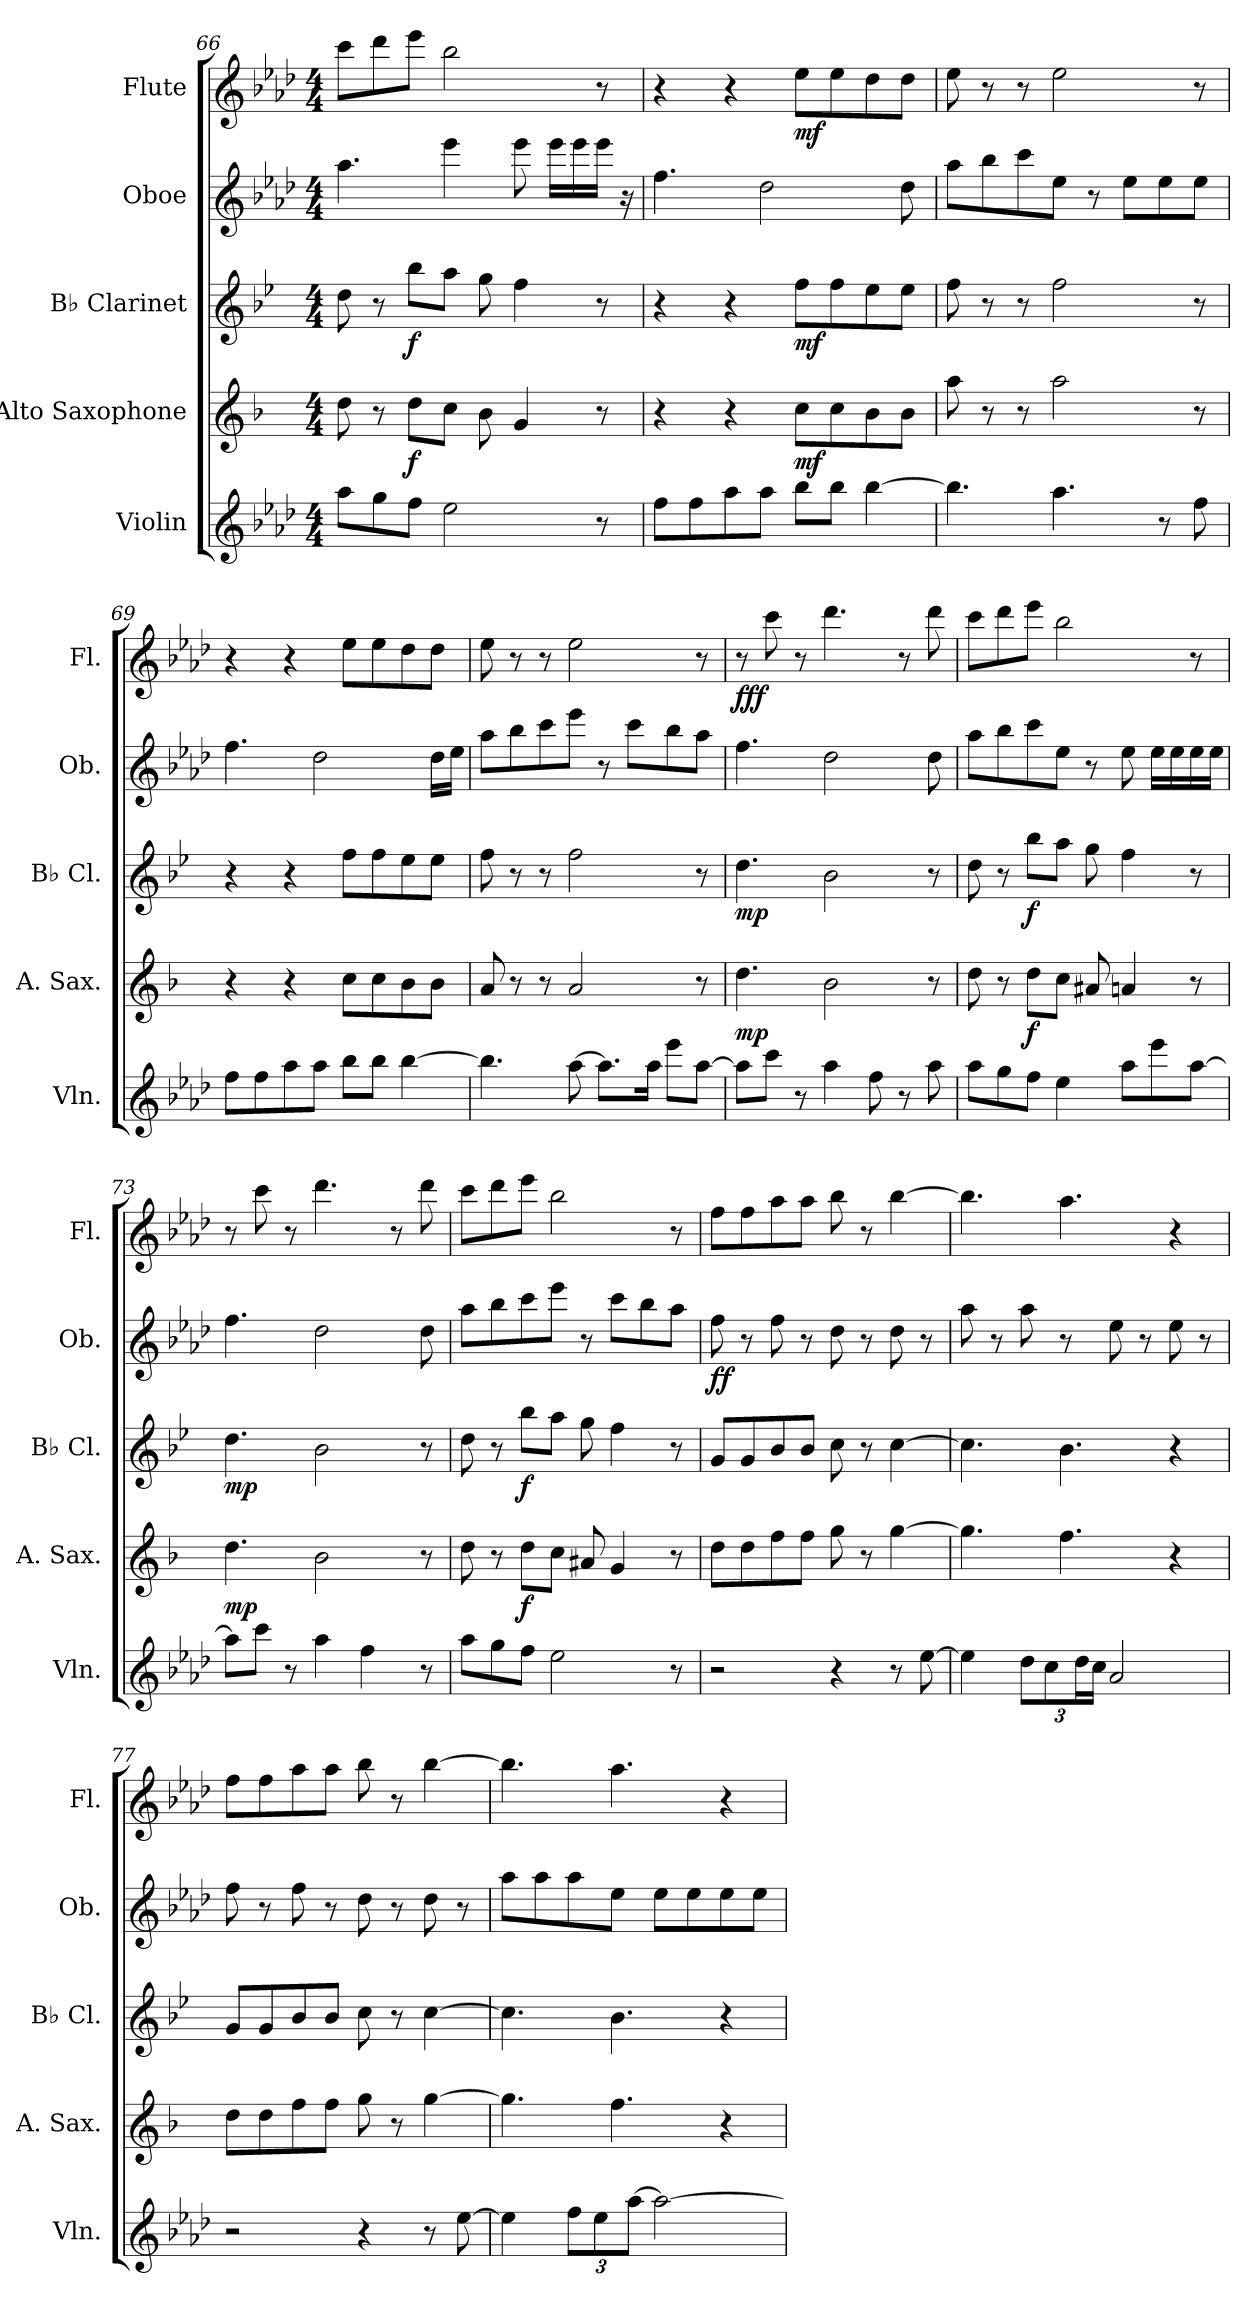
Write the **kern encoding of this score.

**kern	**kern	**dynam	**kern	**dynam	**kern	**dynam	**kern	**dynam
*part5	*part4	*part4	*part3	*part3	*part2	*part2	*part1	*part1
*staff5	*staff4	*staff4	*staff3	*staff3	*staff2	*staff2	*staff1	*staff1
*I"Violin	*I"Alto Saxophone	*	*I"B♭ Clarinet	*	*I"Oboe	*	*I"Flute	*
*I'Vln.	*I'A. Sax.	*	*I'B♭ Cl.	*	*I'Ob.	*	*I'Fl.	*
*clefG2	*clefG2	*	*clefG2	*	*clefG2	*	*clefG2	*
*	*ITrd5c9	*	*ITrd1c2	*	*	*	*	*
*k[b-e-a-d-]	*k[b-e-a-d-]	*	*k[b-e-a-d-]	*	*k[b-e-a-d-]	*	*k[b-e-a-d-]	*
*M4/4	*M4/4	*	*M4/4	*	*M4/4	*	*M4/4	*
=66	=66	=66	=66	=66	=66	=66	=66	=66
8aa-\L	8f\	.	8cc\	.	4.aa-\	.	8ccc\L	.
8gg\	8r	.	8r	.	.	.	8ddd-\	.
!	!	!LO:DY:b	!	!LO:DY:b	!	!	!	!
8ff\J	8f\L	f	8aa-\L	f	.	.	8eee-\J	.
2ee-\	8e-\J	.	8gg\J	.	4eee-\	.	2bb-\	.
.	8d-\	.	8ff\	.	.	.	.	.
.	4B-/	.	4ee-\	.	8eee-\	.	.	.
.	.	.	.	.	16eee-\LL	.	.	.
.	.	.	.	.	16eee-\	.	.	.
8r	8r	.	8r	.	16eee-\JJ	.	8r	.
.	.	.	.	.	16r	.	.	.
!!LO:LB:g=z
=67	=67	=67	=67	=67	=67	=67	=67	=67
8ff\L	4r	.	4r	.	4.ff\	.	4r	.
8ff\	.	.	.	.	.	.	.	.
8aa-\	4r	.	4r	.	.	.	4r	.
8aa-\J	.	.	.	.	2dd-\	.	.	.
!	!	!LO:DY:b	!	!LO:DY:b	!	!	!	!LO:DY:b
8bb-\L	8e-\L	mf	8ee-\L	mf	.	.	8ee-\L	mf
8bb-\J	8e-\	.	8ee-\	.	.	.	8ee-\	.
[4bb-\	8d-\	.	8dd-\	.	.	.	8dd-\	.
.	8d-\J	.	8dd-\J	.	8dd-\	.	8dd-\J	.
=68	=68	=68	=68	=68	=68	=68	=68	=68
4.bb-\]	8cc\	.	8ee-\	.	8aa-\L	.	8ee-\	.
.	8r	.	8r	.	8bb-\	.	8r	.
.	8r	.	8r	.	8ccc\	.	8r	.
4.aa-\	2cc\	.	2ee-\	.	8ee-\J	.	2ee-\	.
.	.	.	.	.	8r	.	.	.
.	.	.	.	.	8ee-\L	.	.	.
8r	.	.	.	.	8ee-\	.	.	.
8ff\	8r	.	8r	.	8ee-\J	.	8r	.
=69	=69	=69	=69	=69	=69	=69	=69	=69
8ff\L	4r	.	4r	.	4.ff\	.	4r	.
8ff\	.	.	.	.	.	.	.	.
8aa-\	4r	.	4r	.	.	.	4r	.
8aa-\J	.	.	.	.	2dd-\	.	.	.
8bb-\L	8e-\L	.	8ee-\L	.	.	.	8ee-\L	.
8bb-\J	8e-\	.	8ee-\	.	.	.	8ee-\	.
[4bb-\	8d-\	.	8dd-\	.	.	.	8dd-\	.
.	8d-\J	.	8dd-\J	.	16dd-\LL	.	8dd-\J	.
.	.	.	.	.	16ee-\JJ	.	.	.
!!LO:PB:g=z
=70	=70	=70	=70	=70	=70	=70	=70	=70
4.bb-\]	8c/	.	8ee-\	.	8aa-\L	.	8ee-\	.
.	8r	.	8r	.	8bb-\	.	8r	.
.	8r	.	8r	.	8ccc\	.	8r	.
[8aa-\	2c/	.	2ee-\	.	8eee-\J	.	2ee-\	.
8.aa-\L]	.	.	.	.	8r	.	.	.
.	.	.	.	.	8ccc\L	.	.	.
16aa-\Jk	.	.	.	.	.	.	.	.
8eee-\L	.	.	.	.	8bb-\	.	.	.
[8aa-\J	8r	.	8r	.	8aa-\J	.	8r	.
=71	=71	=71	=71	=71	=71	=71	=71	=71
!	!	!LO:DY:b	!	!LO:DY:b	!	!	!	!LO:DY:b
8aa-\L]	4.f\	mp	4.cc\	mp	4.ff\	.	8r	fff
8ccc\J	.	.	.	.	.	.	8ccc\	.
8r	.	.	.	.	.	.	8r	.
4aa-\	2d-\	.	2a-\	.	2dd-\	.	4.ddd-\	.
8ff\	.	.	.	.	.	.	.	.
8r	.	.	.	.	.	.	8r	.
8aa-\	8r	.	8r	.	8dd-\	.	8ddd-\	.
=72	=72	=72	=72	=72	=72	=72	=72	=72
8aa-\L	8f\	.	8cc\	.	8aa-\L	.	8ccc\L	.
8gg\	8r	.	8r	.	8bb-\	.	8ddd-\	.
!	!	!LO:DY:b	!	!LO:DY:b	!	!	!	!
8ff\J	8f\L	f	8aa-\L	f	8ccc\	.	8eee-\J	.
4ee-\	8e-\J	.	8gg\J	.	8ee-\J	.	2bb-\	.
.	8c#X/	.	8ff\	.	8r	.	.	.
8aa-\L	4cn/	.	4ee-\	.	8ee-\	.	.	.
8eee-\	.	.	.	.	16ee-\LL	.	.	.
.	.	.	.	.	16ee-\	.	.	.
[8aa-\J	8r	.	8r	.	16ee-\	.	8r	.
.	.	.	.	.	16ee-\JJ	.	.	.
=73	=73	=73	=73	=73	=73	=73	=73	=73
!	!	!LO:DY:b	!	!LO:DY:b	!	!	!	!
8aa-\L]	4.f\	mp	4.cc\	mp	4.ff\	.	8r	.
8ccc\J	.	.	.	.	.	.	8ccc\	.
8r	.	.	.	.	.	.	8r	.
4aa-\	2d-\	.	2a-\	.	2dd-\	.	4.ddd-\	.
4ff\	.	.	.	.	.	.	.	.
.	.	.	.	.	.	.	8r	.
8r	8r	.	8r	.	8dd-\	.	8ddd-\	.
!!LO:LB:g=z
=74	=74	=74	=74	=74	=74	=74	=74	=74
8aa-\L	8f\	.	8cc\	.	8aa-\L	.	8ccc\L	.
8gg\	8r	.	8r	.	8bb-\	.	8ddd-\	.
!	!	!LO:DY:b	!	!LO:DY:b	!	!	!	!
8ff\J	8f\L	f	8aa-\L	f	8ccc\	.	8eee-\J	.
2ee-\	8e-\J	.	8gg\J	.	8eee-\J	.	2bb-\	.
.	8c#X/	.	8ff\	.	8r	.	.	.
.	4B-/	.	4ee-\	.	8ccc\L	.	.	.
.	.	.	.	.	8bb-\	.	.	.
8r	8r	.	8r	.	8aa-\J	.	8r	.
=75	=75	=75	=75	=75	=75	=75	=75	=75
!	!	!	!	!	!	!LO:DY:b	!	!
2r	8f\L	.	8f/L	.	8ff\	ff	8ff\L	.
.	8f\	.	8f/	.	8r	.	8ff\	.
.	8a-\	.	8a-/	.	8ff\	.	8aa-\	.
.	8a-\J	.	8a-/J	.	8r	.	8aa-\J	.
4r	8b-\	.	8b-\	.	8dd-\	.	8bb-\	.
.	8r	.	8r	.	8r	.	8r	.
8r	[4b-\	.	[4b-\	.	8dd-\	.	[4bb-\	.
[8ee-\	.	.	.	.	8r	.	.	.
=76	=76	=76	=76	=76	=76	=76	=76	=76
4ee-\]	4.b-\]	.	4.b-\]	.	8aa-\	.	4.bb-\]	.
.	.	.	.	.	8r	.	.	.
*Xbrackettup	*	*	*	*	*	*	*	*
12dd-\L	.	.	.	.	8aa-\	.	.	.
12cc\	.	.	.	.	.	.	.	.
.	4.a-\	.	4.a-\	.	8r	.	4.aa-\	.
24dd-\L	.	.	.	.	.	.	.	.
24cc\JJ	.	.	.	.	.	.	.	.
2a-/	.	.	.	.	8ee-\	.	.	.
.	.	.	.	.	8r	.	.	.
.	4r	.	4r	.	8ee-\	.	4r	.
.	.	.	.	.	8r	.	.	.
=77	=77	=77	=77	=77	=77	=77	=77	=77
2r	8f\L	.	8f/L	.	8ff\	.	8ff\L	.
.	8f\	.	8f/	.	8r	.	8ff\	.
.	8a-\	.	8a-/	.	8ff\	.	8aa-\	.
.	8a-\J	.	8a-/J	.	8r	.	8aa-\J	.
4r	8b-\	.	8b-\	.	8dd-\	.	8bb-\	.
.	8r	.	8r	.	8r	.	8r	.
8r	[4b-\	.	[4b-\	.	8dd-\	.	[4bb-\	.
[8ee-\	.	.	.	.	8r	.	.	.
!!LO:PB:g=z
=78	=78	=78	=78	=78	=78	=78	=78	=78
4ee-\]	4.b-\]	.	4.b-\]	.	8aa-\L	.	4.bb-\]	.
.	.	.	.	.	8aa-\	.	.	.
12ff\L	.	.	.	.	8aa-\	.	.	.
12ee-\	.	.	.	.	.	.	.	.
.	4.a-\	.	4.a-\	.	8ee-\J	.	4.aa-\	.
[12aa-\J	.	.	.	.	.	.	.	.
2aa-\_	.	.	.	.	8ee-\L	.	.	.
.	.	.	.	.	8ee-\	.	.	.
.	4r	.	4r	.	8ee-\	.	4r	.
.	.	.	.	.	8ee-\J	.	.	.
=	=	=	=	=	=	=	=	=
*-	*-	*-	*-	*-	*-	*-	*-	*-
